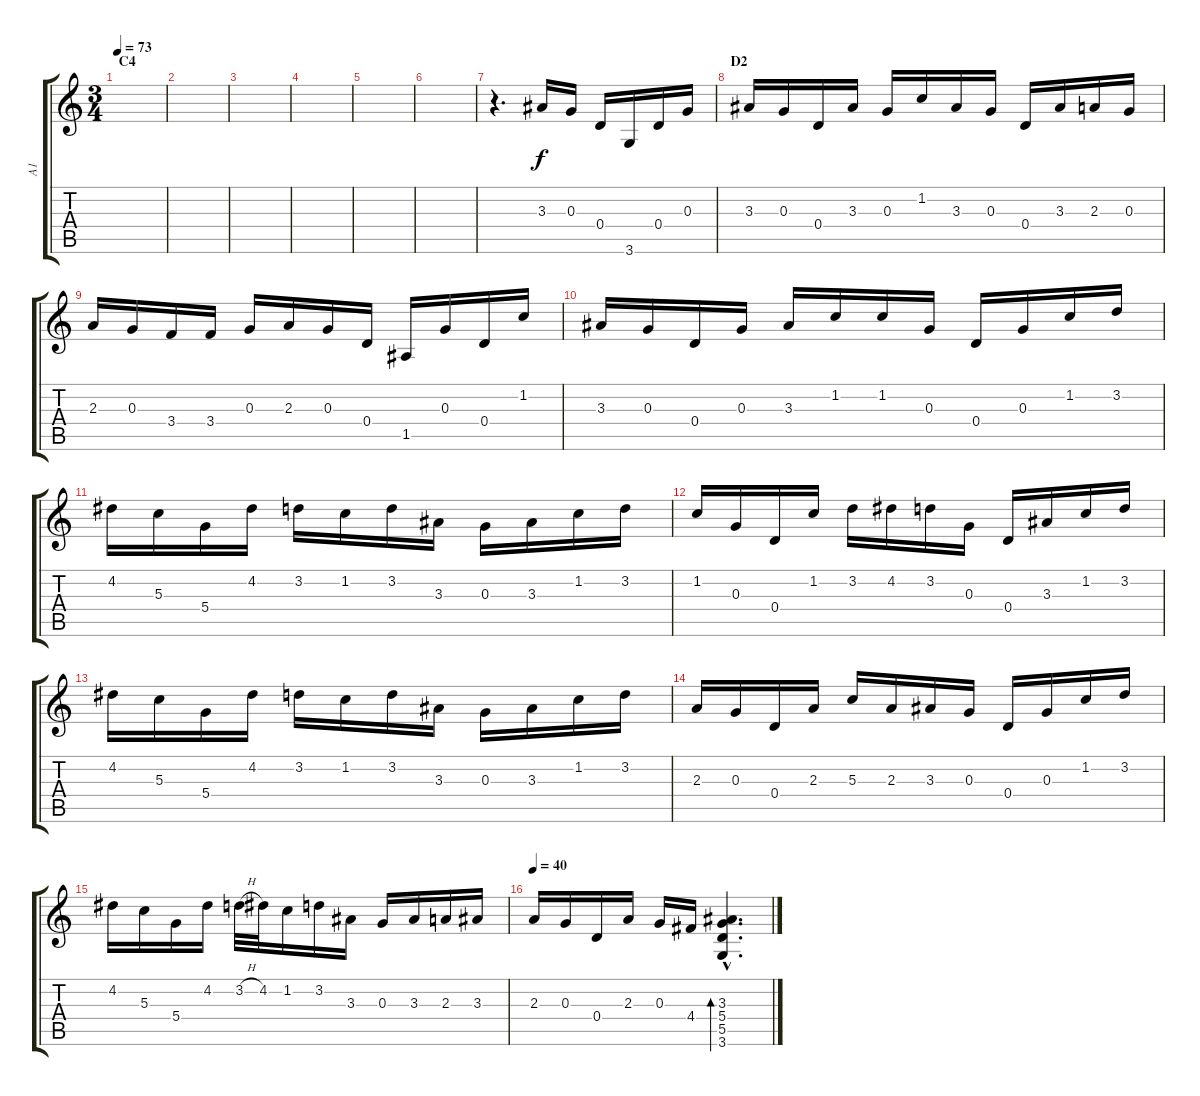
\track ("A1" "A1") {instrument acousticguitarnylon}
\staff {score tabs}
\tuning (E4 B3 G3 D3 A2 E2) {hide}
\ts (3 4)
\section ("" "C4")
\tempo 73
\clef g2
\ks c
|
|
|
|
|
|
r.4{d} 3.3.16 0.3.16 0.4.16 3.6.16 0.4.16 0.3.16 |
\section ("" "D2")
3.3.16 0.3.16 0.4.16 3.3.16 0.3.16 1.2.16 3.3.16 0.3.16 0.4.16 3.3.16 2.3.16 0.3.16 |
2.3.16 0.3.16 3.4.16 3.4.16 0.3.16 2.3.16 0.3.16 0.4.16 1.5.16 0.3.16 0.4.16 1.2.16 |
3.3.16 0.3.16 0.4.16 0.3.16 3.3.16 1.2.16 1.2.16 0.3.16 0.4.16 0.3.16 1.2.16 3.2.16 |
4.2.16 5.3.16 5.4.16 4.2.16 3.2.16 1.2.16 3.2.16 3.3.16 0.3.16 3.3.16 1.2.16 3.2.16 |
1.2.16 0.3.16 0.4.16 1.2.16 3.2.16 4.2.16 3.2.16 0.3.16 0.4.16 3.3.16 1.2.16 3.2.16 |
4.2.16 5.3.16 5.4.16 4.2.16 3.2.16 1.2.16 3.2.16 3.3.16 0.3.16 3.3.16 1.2.16 3.2.16 |
2.3.16 0.3.16 0.4.16 2.3.16 5.3.16 2.3.16 3.3.16 0.3.16 0.4.16 0.3.16 1.2.16 3.2.16 |
4.2.16 5.3.16 5.4.16 4.2.16 3.2{h}.32 4.2.32 1.2.16 3.2.16 3.3.16 0.3.16 3.3.16 2.3.16 3.3.16 |
\tempo 40
2.3.16 0.3.16 0.4.16 2.3.16 0.3.16 4.4.16 (3.3{hac} 5.4{hac} 5.5{hac} 3.6{hac}).4{d bd 240}
